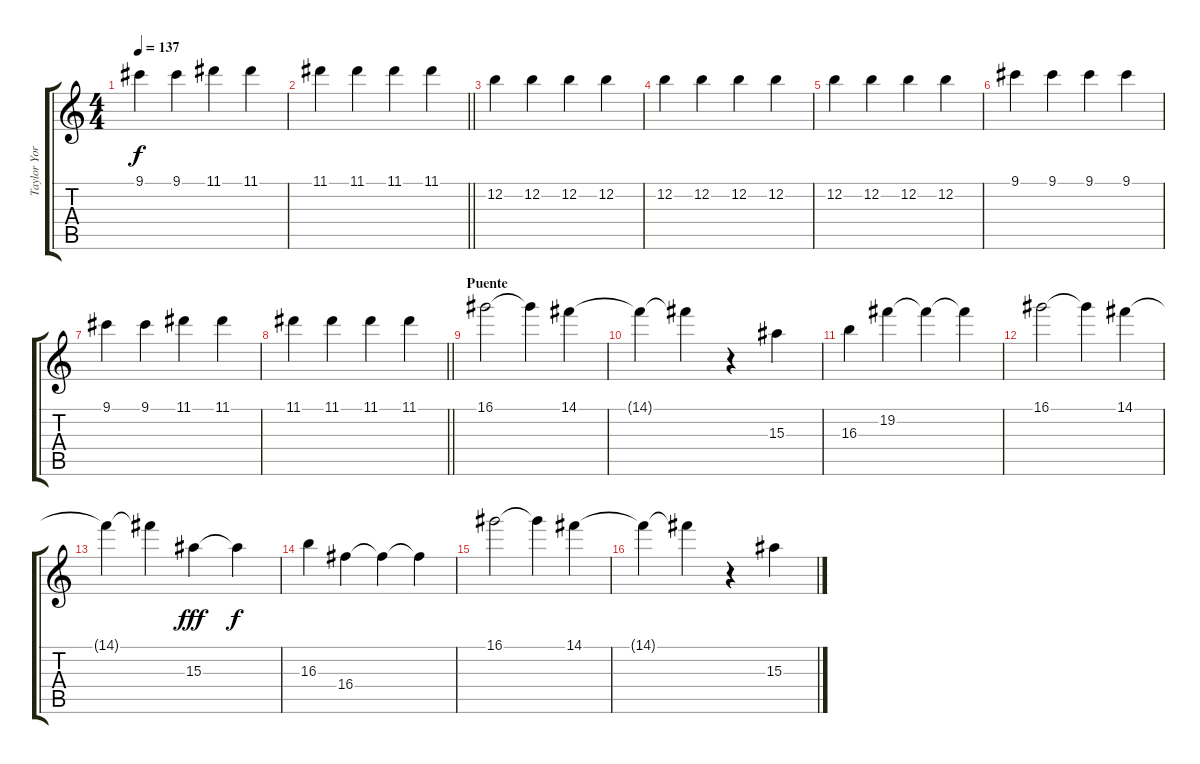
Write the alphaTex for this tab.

\track ("Taylor York" "Taylor Yor") {instrument electricguitarjazz}
\staff {score tabs}
\tuning (E4 B3 G3 D3 A2 E2) {hide}
\ts (4 4)
\tempo 137
\clef g2
\ks c
9.1.4{dy f} 9.1.4 11.1.4 11.1.4 |
\barLineRight lightlight
11.1.4 11.1.4 11.1.4 11.1.4 |
12.2.4 12.2.4 12.2.4 12.2.4 |
12.2.4 12.2.4 12.2.4 12.2.4 |
12.2.4 12.2.4 12.2.4 12.2.4 |
9.1.4 9.1.4 9.1.4 9.1.4 |
9.1.4 9.1.4 11.1.4 11.1.4 |
\barLineRight lightlight
11.1.4 11.1.4 11.1.4 11.1.4 |
\section ("" "Puente")
16.1.2 16.1{t}.4 14.1.4 |
14.1{t}.4 14.1{t}.4 r.4 15.3.4 |
16.3.4 19.2.4 19.2{t}.4 19.2{t}.4 |
16.1.2 16.1{t}.4 14.1.4 |
14.1{t}.4 14.1{t}.4 15.3.4{dy fff} 15.3{t}.4{dy f} |
16.3.4 16.4.4 16.4{t}.4 16.4{t}.4 |
16.1.2 16.1{t}.4 14.1.4 |
14.1{t}.4 14.1{t}.4 r.4 15.3.4
